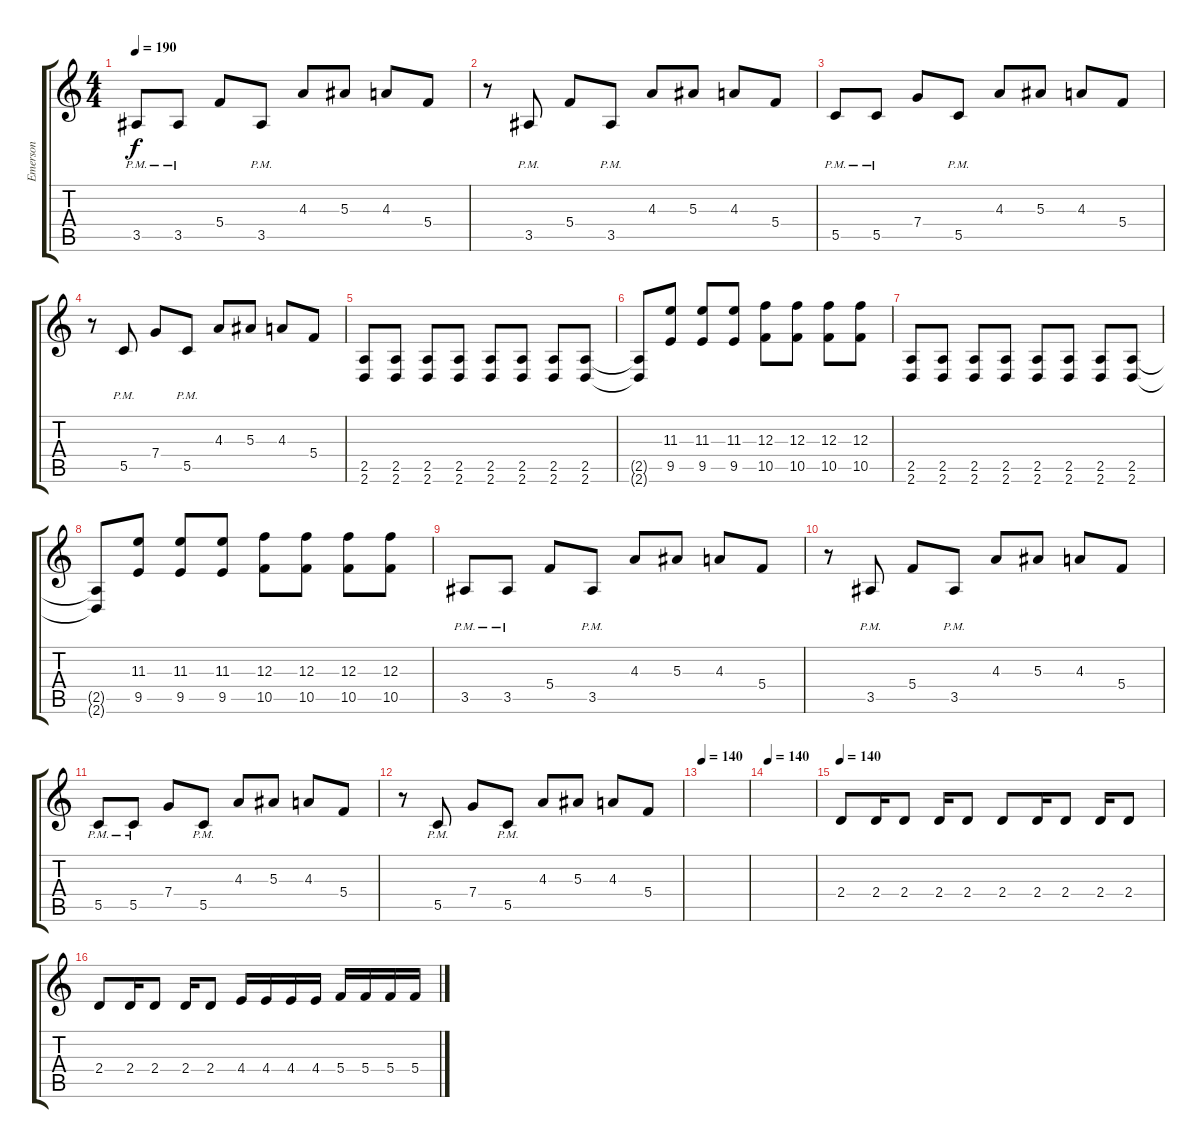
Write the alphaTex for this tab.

\track ("Emerson" "Emerson") {instrument distortionguitar}
\staff {score tabs}
\tuning (D4 A3 F3 C3 G2 C2) {hide}
\ts (4 4)
\tempo 190
\clef g2
\ks c
3.5{pm}.8{dy f} 3.5{pm}.8 5.4.8 3.5{pm}.8 4.3.8 5.3.8 4.3.8 5.4.8 |
r.8 3.5{pm}.8 5.4.8 3.5{pm}.8 4.3.8 5.3.8 4.3.8 5.4.8 |
5.5{pm}.8 5.5{pm}.8 7.4.8 5.5{pm}.8 4.3.8 5.3.8 4.3.8 5.4.8 |
r.8 5.5{pm}.8 7.4.8 5.5{pm}.8 4.3.8 5.3.8 4.3.8 5.4.8 |
(2.5 2.6).8 (2.5 2.6).8 (2.5 2.6).8 (2.5 2.6).8 (2.5 2.6).8 (2.5 2.6).8 (2.5 2.6).8 (2.5 2.6).8 |
(2.5{t} 2.6{t}).8 (11.3 9.5).8 (11.3 9.5).8 (11.3 9.5).8 (12.3 10.5).8 (12.3 10.5).8 (12.3 10.5).8 (12.3 10.5).8 |
(2.5 2.6).8 (2.5 2.6).8 (2.5 2.6).8 (2.5 2.6).8 (2.5 2.6).8 (2.5 2.6).8 (2.5 2.6).8 (2.5 2.6).8 |
(2.5{t} 2.6{t}).8 (11.3 9.5).8 (11.3 9.5).8 (11.3 9.5).8 (12.3 10.5).8 (12.3 10.5).8 (12.3 10.5).8 (12.3 10.5).8 |
3.5{pm}.8 3.5{pm}.8 5.4.8 3.5{pm}.8 4.3.8 5.3.8 4.3.8 5.4.8 |
r.8 3.5{pm}.8 5.4.8 3.5{pm}.8 4.3.8 5.3.8 4.3.8 5.4.8 |
5.5{pm}.8 5.5{pm}.8 7.4.8 5.5{pm}.8 4.3.8 5.3.8 4.3.8 5.4.8 |
r.8 5.5{pm}.8 7.4.8 5.5{pm}.8 4.3.8 5.3.8 4.3.8 5.4.8 |
\tempo 140
|
\tempo 140
|
\tempo 140
2.4.8 2.4.16 2.4.8 2.4.16 2.4.8 2.4.8 2.4.16 2.4.8 2.4.16 2.4.8 |
2.4.8 2.4.16 2.4.8 2.4.16 2.4.8 4.4.16 4.4.16 4.4.16 4.4.16 5.4.16 5.4.16 5.4.16 5.4.16
